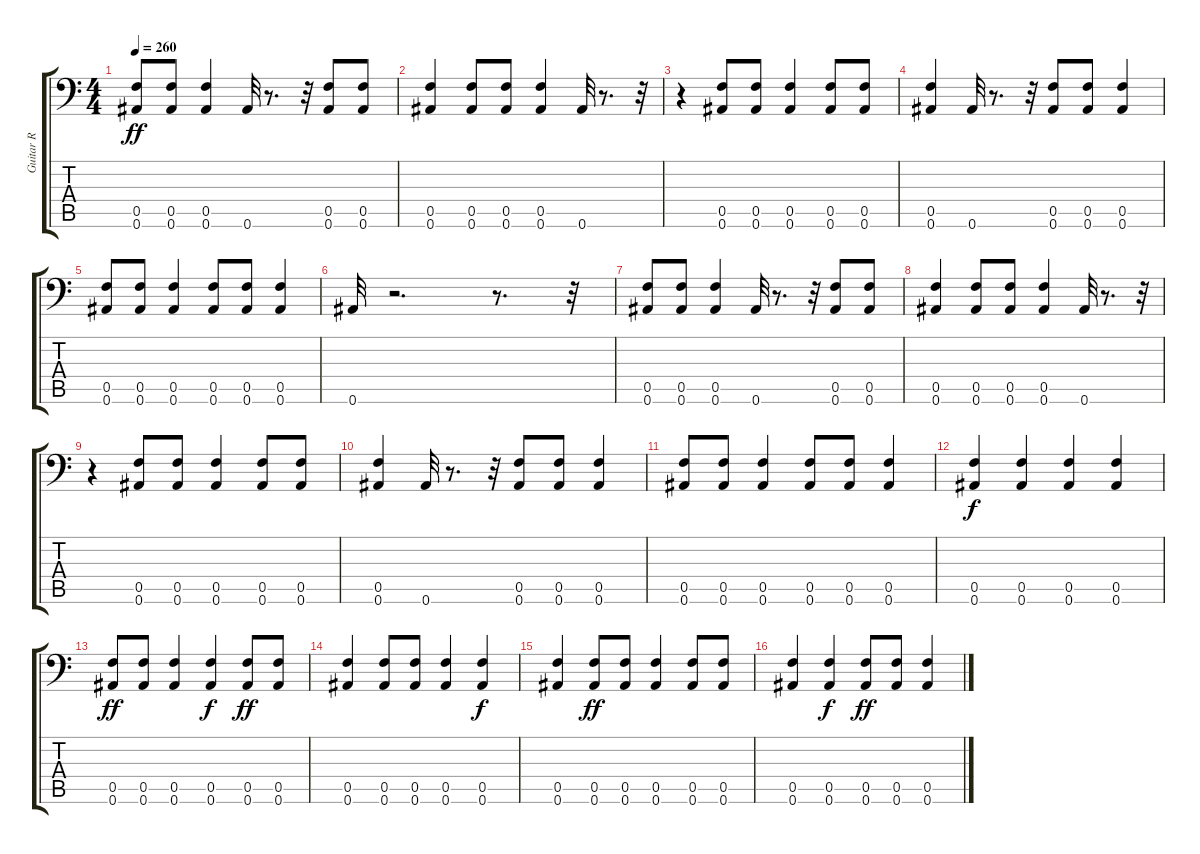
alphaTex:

\track ("Guitar R" "Guitar R") {instrument distortionguitar}
\staff {score tabs}
\tuning (C4 G3 Eb3 Bb2 F2 Bb1) {hide}
\ts (4 4)
\tempo 260
\clef f4
\ks c
(0.5 0.6).8{dy ff} (0.5 0.6).8 (0.5 0.6).4 0.6.32 r.8{d} r.32 (0.5 0.6).8 (0.5 0.6).8 |
(0.5 0.6).4 (0.5 0.6).8 (0.5 0.6).8 (0.5 0.6).4 0.6.32 r.8{d} r.32 |
r.4 (0.5 0.6).8 (0.5 0.6).8 (0.5 0.6).4 (0.5 0.6).8 (0.5 0.6).8 |
(0.5 0.6).4 0.6.32 r.8{d} r.32 (0.5 0.6).8 (0.5 0.6).8 (0.5 0.6).4 |
(0.5 0.6).8 (0.5 0.6).8 (0.5 0.6).4 (0.5 0.6).8 (0.5 0.6).8 (0.5 0.6).4 |
0.6.32 r.2{d} r.8{d} r.32 |
(0.5 0.6).8 (0.5 0.6).8 (0.5 0.6).4 0.6.32 r.8{d} r.32 (0.5 0.6).8 (0.5 0.6).8 |
(0.5 0.6).4 (0.5 0.6).8 (0.5 0.6).8 (0.5 0.6).4 0.6.32 r.8{d} r.32 |
r.4 (0.5 0.6).8 (0.5 0.6).8 (0.5 0.6).4 (0.5 0.6).8 (0.5 0.6).8 |
(0.5 0.6).4 0.6.32 r.8{d} r.32 (0.5 0.6).8 (0.5 0.6).8 (0.5 0.6).4 |
(0.5 0.6).8 (0.5 0.6).8 (0.5 0.6).4 (0.5 0.6).8 (0.5 0.6).8 (0.5 0.6).4 |
(0.5 0.6).4{dy f} (0.5 0.6).4 (0.5 0.6).4 (0.5 0.6).4 |
(0.5 0.6).8{dy ff} (0.5 0.6).8 (0.5 0.6).4 (0.5 0.6).4{dy f} (0.5 0.6).8{dy ff} (0.5 0.6).8 |
(0.5 0.6).4 (0.5 0.6).8 (0.5 0.6).8 (0.5 0.6).4 (0.5 0.6).4{dy f} |
(0.5 0.6).4 (0.5 0.6).8{dy ff} (0.5 0.6).8 (0.5 0.6).4 (0.5 0.6).8 (0.5 0.6).8 |
(0.5 0.6).4 (0.5 0.6).4{dy f} (0.5 0.6).8{dy ff} (0.5 0.6).8 (0.5 0.6).4
